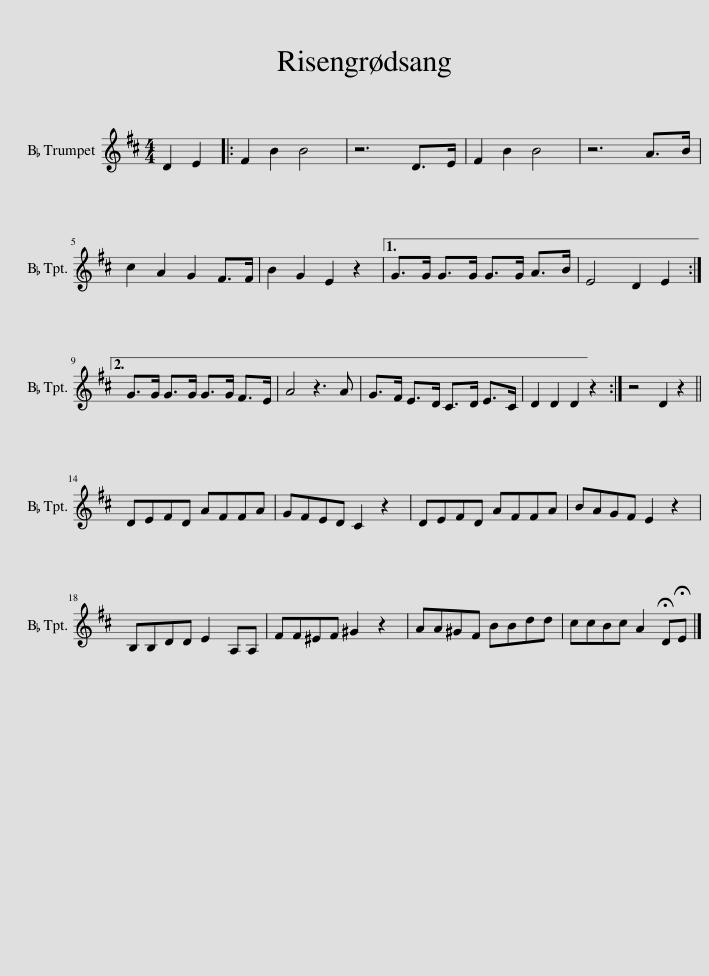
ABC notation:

X:1
L:1/8
M:4/4
I:linebreak $
K:none
V:1 treble transpose=-2
V:1
[K:D] D2 E2 |: F2 B2 B4 | z6 D>E | F2 B2 B4 | z6 A>B |$ %5
 c2 A2 G2 F>F | B2 G2 E2 z2 |1 G>G G>G G>G A>B || E4 D2 E2 :|2$ G>G G>G G>G F>E || %10
 A4 z3 A | G>F E>D C>D E>C | D2 D2 D2 z2 :| z4 D2 z2 ||$ DEFD AFFA | %15
 GFED C2 z2 | DEFD AFFA | BAGF E2 z2 |$ B,B,DD E2 A,A, | FF^EF ^G2 z2 | %20
 AA^GF BBdd | ccBc A2 !fermata!D!fermata!E |] %22
